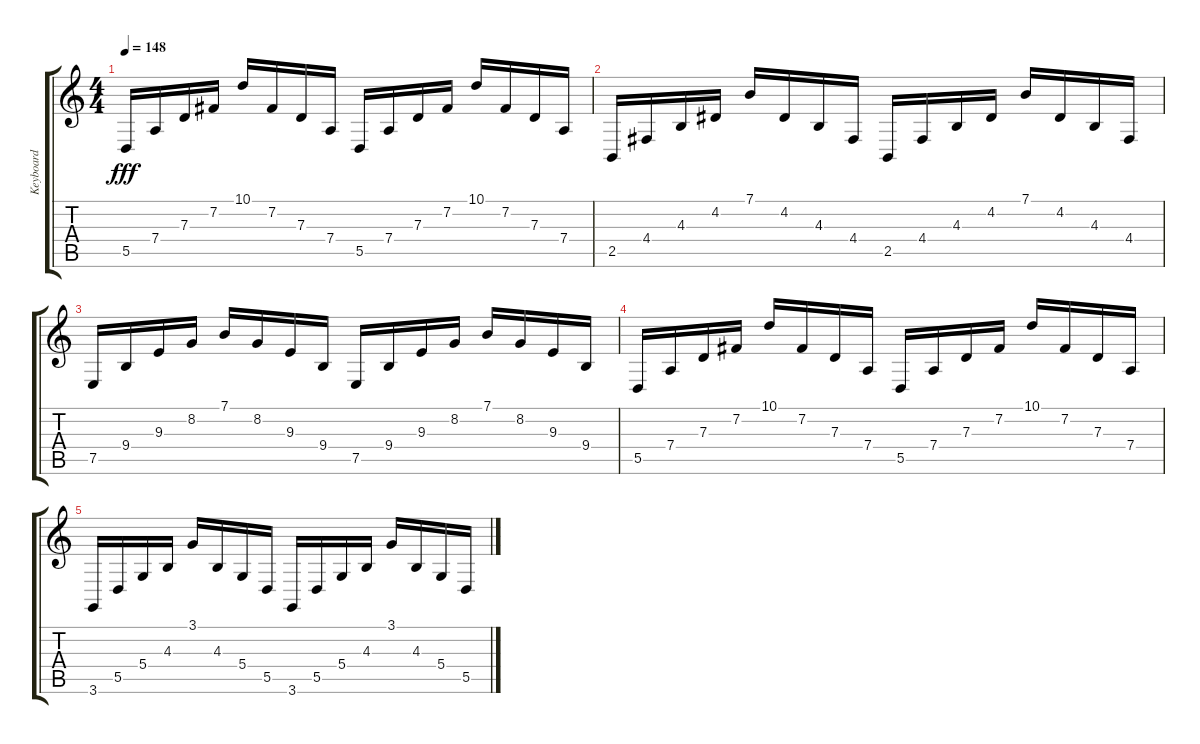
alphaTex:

\track ("Keyboard" "Keyboard") {instrument lead4chiff}
\staff {score tabs}
\tuning (E4 B3 G3 D3 A2 E2) {hide}
\ts (4 4)
\tempo 148
\clef g2
\ks c
5.5.16{dy fff} 7.4.16 7.3.16 7.2.16 10.1.16 7.2.16 7.3.16 7.4.16 5.5.16 7.4.16 7.3.16 7.2.16 10.1.16 7.2.16 7.3.16 7.4.16 |
2.5.16 4.4.16 4.3.16 4.2.16 7.1.16 4.2.16 4.3.16 4.4.16 2.5.16 4.4.16 4.3.16 4.2.16 7.1.16 4.2.16 4.3.16 4.4.16 |
7.5.16 9.4.16 9.3.16 8.2.16 7.1.16 8.2.16 9.3.16 9.4.16 7.5.16 9.4.16 9.3.16 8.2.16 7.1.16 8.2.16 9.3.16 9.4.16 |
5.5.16 7.4.16 7.3.16 7.2.16 10.1.16 7.2.16 7.3.16 7.4.16 5.5.16 7.4.16 7.3.16 7.2.16 10.1.16 7.2.16 7.3.16 7.4.16 |
3.6.16 5.5.16 5.4.16 4.3.16 3.1.16 4.3.16 5.4.16 5.5.16 3.6.16 5.5.16 5.4.16 4.3.16 3.1.16 4.3.16 5.4.16 5.5.16
